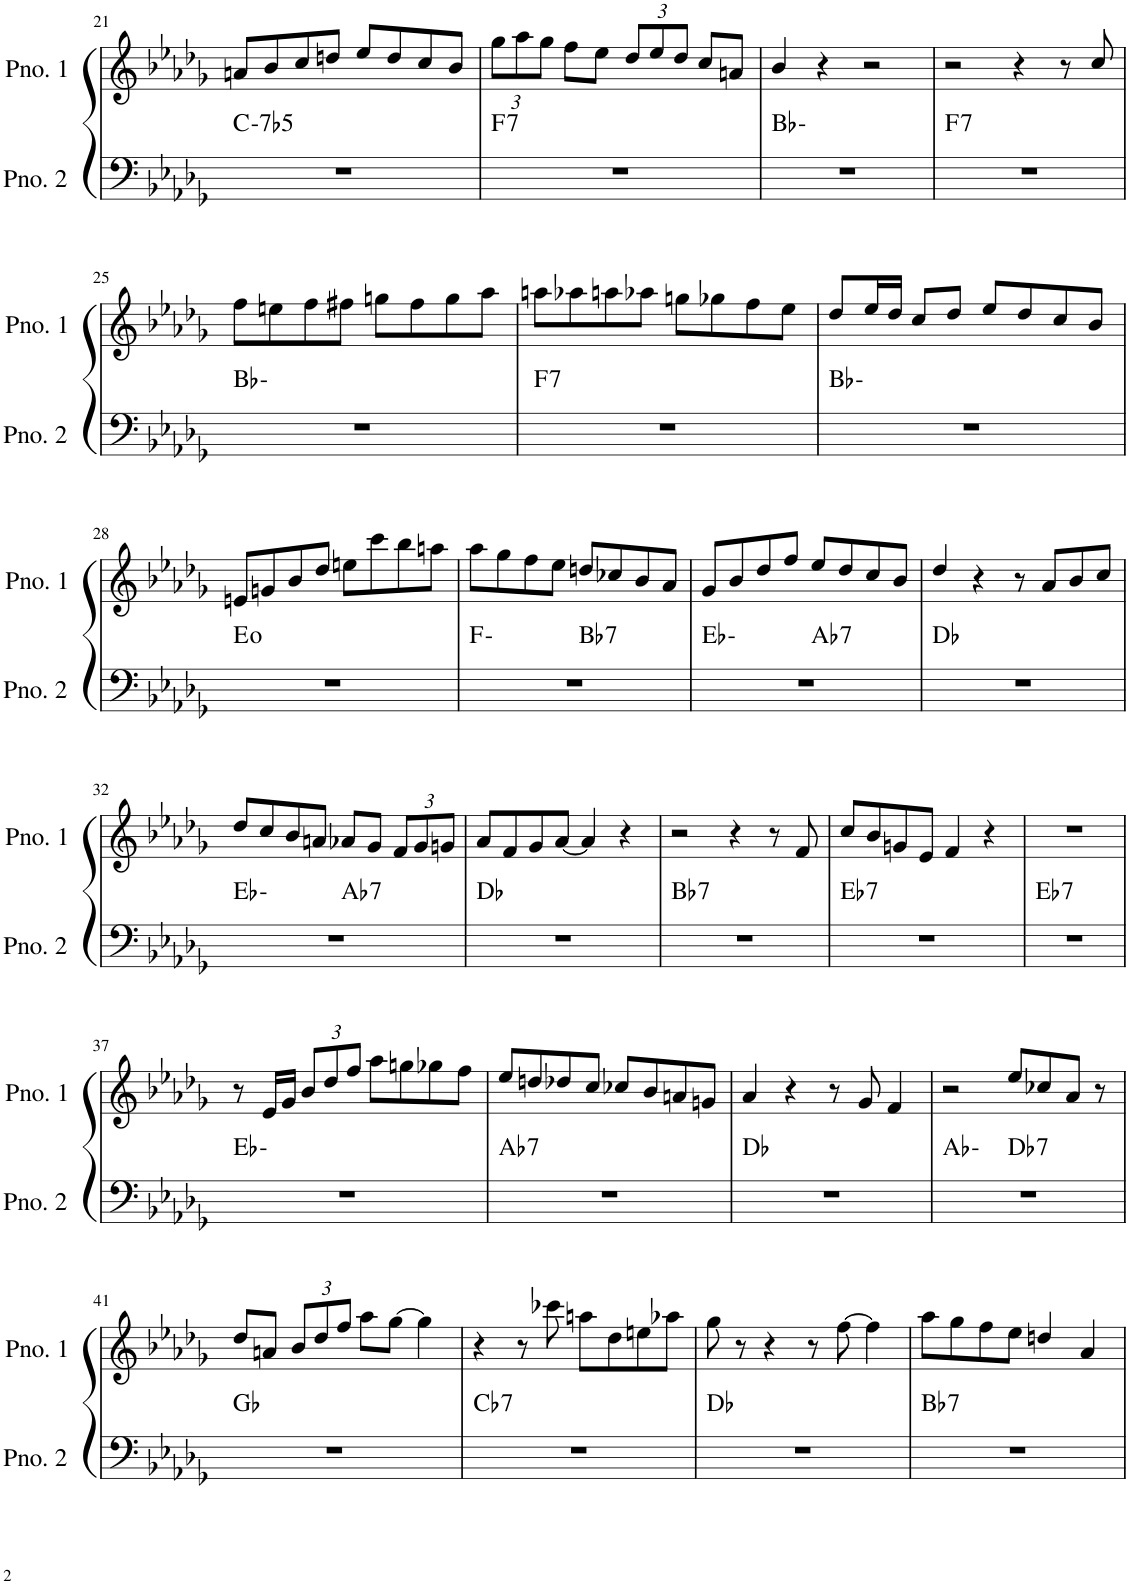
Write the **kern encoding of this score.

**kern	**harte	**kern
*part2	*part2	*part1
*staff2	*	*staff1
*I"ピアノ 2	*	*I"ピアノ 1
!!LO:PB:g=z
*clefF4	*	*clefG2
*k[b-e-a-d-g-]	*	*k[b-e-a-d-g-]
*M4/4	*	*M4/4
=21	=21	=21
!	!LO:H:kt=-7b5	!
1r	C:hdim7	8an/L
.	.	8b-/
.	.	8cc/
.	.	8ddn/J
.	.	8ee-/L
.	.	8dd/
.	.	8cc/
.	.	8b-/J
=22	=22	=22
*	*	*Xbrackettup
!	!LO:H:kt=7	!
1r	F:7	12gg-\L
.	.	12aa-\
.	.	12gg-\J
.	.	8ff\L
.	.	8ee-\J
.	.	12dd-/L
.	.	12ee-/
.	.	12dd-/J
.	.	8cc/L
.	.	8an/J
=23	=23	=23
1r	Bb:min	4b-/
.	.	4r
.	.	2r
=24	=24	=24
!	!LO:H:kt=7	!
1r	F:7	2r
.	.	4r
.	.	8r
.	.	8cc/
!!LO:LB:g=z
=25	=25	=25
1r	Bb:min	8ff\L
.	.	8een\
.	.	8ff\
.	.	8ff#X\J
.	.	8ggn\L
.	.	8ff#\
.	.	8gg\
.	.	8aa-\J
=26	=26	=26
!	!LO:H:kt=7	!
1r	F:7	8aan\L
.	.	8aa-X\
.	.	8aan\
.	.	8aa-X\J
.	.	8ggn\L
.	.	8gg-X\
.	.	8ff\
.	.	8ee-\J
=27	=27	=27
1r	Bb:min	8dd-/L
.	.	16ee-/L
.	.	16dd-/JJ
.	.	8cc/L
.	.	8dd-/J
.	.	8ee-/L
.	.	8dd-/
.	.	8cc/
.	.	8b-/J
!!LO:LB:g=z
=28	=28	=28
1r	E:dim	8en/L
.	.	8gn/
.	.	8b-/
.	.	8dd-/J
.	.	8een\L
.	.	8ccc\
.	.	8bb-\
.	.	8aan\J
=29	=29	=29
*^	*	*
1r	2ryy	F:min	8aa-\L
.	.	.	8gg-\
.	.	.	8ff\
.	.	.	8ee-\J
!	!	!LO:H:kt=7	!
.	2ryy	Bb:7	8ddn/L
.	.	.	8cc-X/
.	.	.	8b-/
.	.	.	8a-/J
=30	=30	=30	=30
1r	2ryy	Eb:min	8g-/L
.	.	.	8b-/
.	.	.	8dd-/
.	.	.	8ff/J
!	!	!LO:H:kt=7	!
.	2ryy	Ab:7	8ee-/L
.	.	.	8dd-/
.	.	.	8cc/
.	.	.	8b-/J
*v	*v	*	*
=31	=31	=31
1r	Db:maj	4dd-/
.	.	4r
.	.	8r
.	.	8a-/L
.	.	8b-/
.	.	8cc/J
!!LO:LB:g=z
=32	=32	=32
*^	*	*
1r	2ryy	Eb:min	8dd-/L
.	.	.	8cc/
.	.	.	8b-/
.	.	.	8an/J
!	!	!LO:H:kt=7	!
.	2ryy	Ab:7	8a-X/L
.	.	.	8g-/J
.	.	.	12f/L
.	.	.	12g-/
.	.	.	12gn/J
*v	*v	*	*
=33	=33	=33
1r	Db:maj	8a-/L
.	.	8f/
.	.	8g-/
.	.	[8a-/J
.	.	4a-/]
.	.	4r
=34	=34	=34
!	!LO:H:kt=7	!
1r	Bb:7	2r
.	.	4r
.	.	8r
.	.	8f/
=35	=35	=35
!	!LO:H:kt=7	!
1r	Eb:7	8cc/L
.	.	8b-/
.	.	8gn/
.	.	8e-/J
.	.	4f/
.	.	4r
=36	=36	=36
!	!LO:H:kt=7	!
1r	Eb:7	1r
!!LO:LB:g=z
=37	=37	=37
1r	Eb:min	8r
.	.	16e-/LL
.	.	16g-/JJ
.	.	12b-/L
.	.	12dd-/
.	.	12ff/J
.	.	8aa-\L
.	.	8ggn\
.	.	8gg-X\
.	.	8ff\J
=38	=38	=38
!	!LO:H:kt=7	!
1r	Ab:7	8ee-/L
.	.	8ddn/
.	.	8dd-X/
.	.	8cc/J
.	.	8cc-X/L
.	.	8b-/
.	.	8an/
.	.	8gn/J
=39	=39	=39
1r	Db:maj	4a-/
.	.	4r
.	.	8r
.	.	8g-/
.	.	4f/
=40	=40	=40
*^	*	*
1r	2ryy	Ab:min	2r
!	!	!LO:H:kt=7	!
.	2ryy	Db:7	8ee-/L
.	.	.	8cc-X/
.	.	.	8a-/J
.	.	.	8r
*v	*v	*	*
!!LO:LB:g=z
=41	=41	=41
1r	Gb:maj	8dd-/L
.	.	8an/J
.	.	12b-/L
.	.	12dd-/
.	.	12ff/J
.	.	8aa-\L
.	.	[8gg-\J
.	.	4gg-\]
=42	=42	=42
!	!LO:H:kt=7	!
1r	Cb:7	4r
.	.	8r
.	.	8ccc-X\
.	.	8aan\L
.	.	8dd-\
.	.	8een\
.	.	8aa-X\J
=43	=43	=43
1r	Db:maj	8gg-\
.	.	8r
.	.	4r
.	.	8r
.	.	[8ff\
.	.	4ff\]
=44	=44	=44
!	!LO:H:kt=7	!
1r	Bb:7	8aa-\L
.	.	8gg-\
.	.	8ff\
.	.	8ee-\J
.	.	4ddn/
.	.	4a-/
=	=	=
*-	*-	*-
